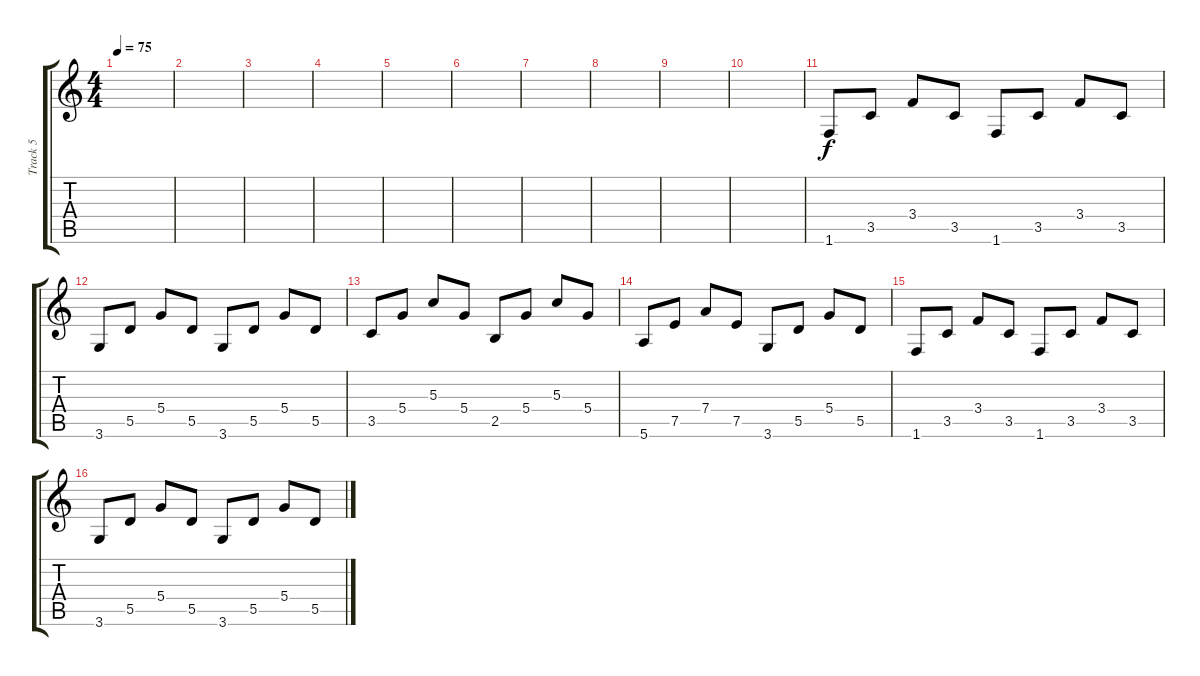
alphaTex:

\track ("Track 5" "Track 5") {instrument electricguitarclean}
\staff {score tabs}
\tuning (E4 B3 G3 D3 A2 E2) {hide}
\ts (4 4)
\tempo 75
\clef g2
\ks c
|
|
|
|
|
|
|
|
|
|
1.6.8{volume 8 instrument electricguitarclean} 3.5.8 3.4.8 3.5.8 1.6.8 3.5.8 3.4.8 3.5.8 |
3.6.8 5.5.8 5.4.8 5.5.8 3.6.8 5.5.8 5.4.8 5.5.8 |
3.5.8 5.4.8 5.3.8 5.4.8 2.5.8 5.4.8 5.3.8 5.4.8 |
5.6.8 7.5.8 7.4.8 7.5.8 3.6.8 5.5.8 5.4.8 5.5.8 |
1.6.8{volume 8 instrument electricguitarclean} 3.5.8 3.4.8 3.5.8 1.6.8 3.5.8 3.4.8 3.5.8 |
3.6.8 5.5.8 5.4.8 5.5.8 3.6.8 5.5.8 5.4.8 5.5.8
